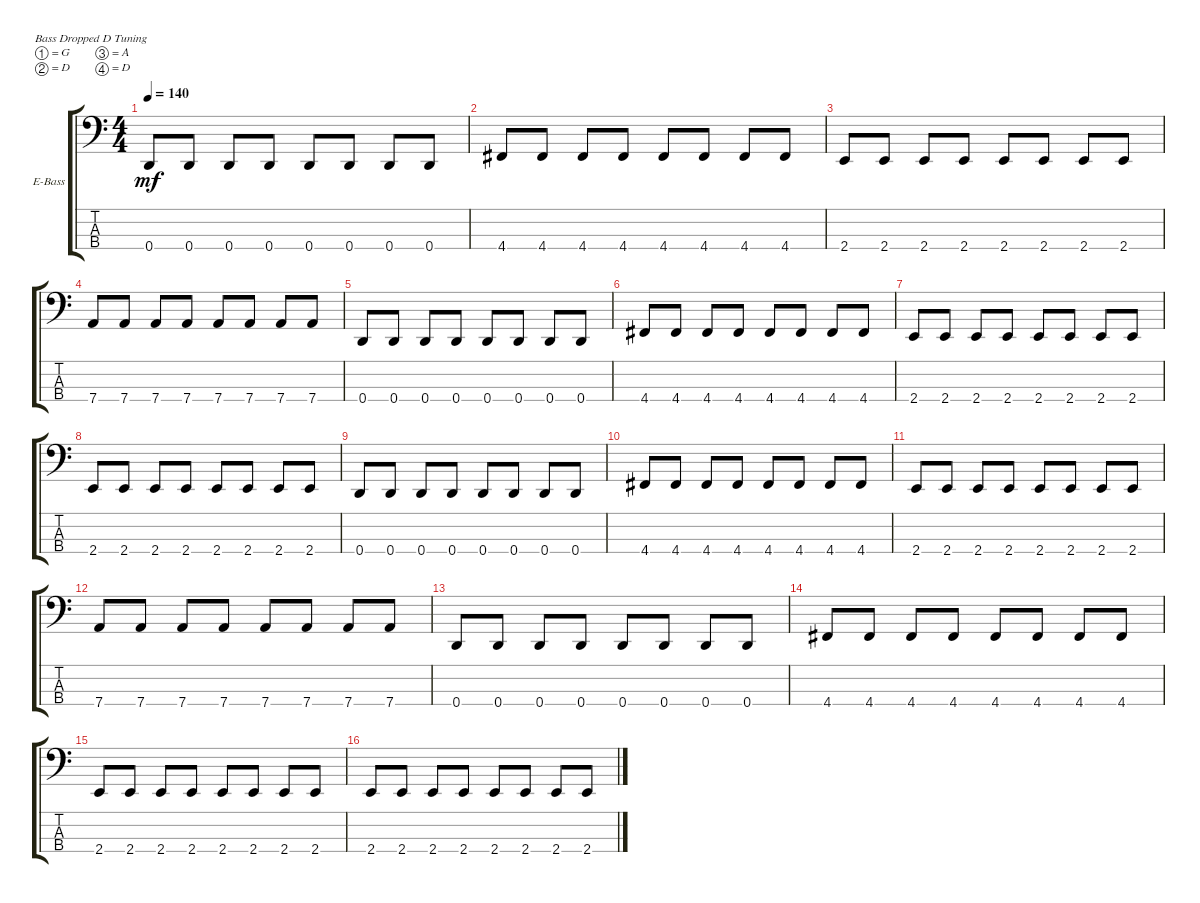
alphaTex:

\defaultSystemsLayout 4
\bracketExtendMode groupsimilarinstruments
\firstSystemTrackNameOrientation horizontal
\otherSystemsTrackNameOrientation horizontal
\track ("Electric Bass" "E-Bass") {instrument electricbassfinger}
\staff {score tabs}
\tuning (G2 D2 A1 D1)
\ts (4 4)
\tempo 140
\clef f4
\ks c
0.4.8{dy mf} 0.4.8 0.4.8 0.4.8 0.4.8 0.4.8 0.4.8 0.4.8 |
4.4.8 4.4.8 4.4.8 4.4.8 4.4.8 4.4.8 4.4.8 4.4.8 |
2.4.8 2.4.8 2.4.8 2.4.8 2.4.8 2.4.8 2.4.8 2.4.8 |
7.4.8 7.4.8 7.4.8 7.4.8 7.4.8 7.4.8 7.4.8 7.4.8 |
0.4.8 0.4.8 0.4.8 0.4.8 0.4.8 0.4.8 0.4.8 0.4.8 |
4.4.8 4.4.8 4.4.8 4.4.8 4.4.8 4.4.8 4.4.8 4.4.8 |
2.4.8 2.4.8 2.4.8 2.4.8 2.4.8 2.4.8 2.4.8 2.4.8 |
2.4.8 2.4.8 2.4.8 2.4.8 2.4.8 2.4.8 2.4.8 2.4.8 |
0.4.8 0.4.8 0.4.8 0.4.8 0.4.8 0.4.8 0.4.8 0.4.8 |
4.4.8 4.4.8 4.4.8 4.4.8 4.4.8 4.4.8 4.4.8 4.4.8 |
2.4.8 2.4.8 2.4.8 2.4.8 2.4.8 2.4.8 2.4.8 2.4.8 |
7.4.8 7.4.8 7.4.8 7.4.8 7.4.8 7.4.8 7.4.8 7.4.8 |
0.4.8 0.4.8 0.4.8 0.4.8 0.4.8 0.4.8 0.4.8 0.4.8 |
4.4.8 4.4.8 4.4.8 4.4.8 4.4.8 4.4.8 4.4.8 4.4.8 |
2.4.8 2.4.8 2.4.8 2.4.8 2.4.8 2.4.8 2.4.8 2.4.8 |
2.4.8 2.4.8 2.4.8 2.4.8 2.4.8 2.4.8 2.4.8 2.4.8
